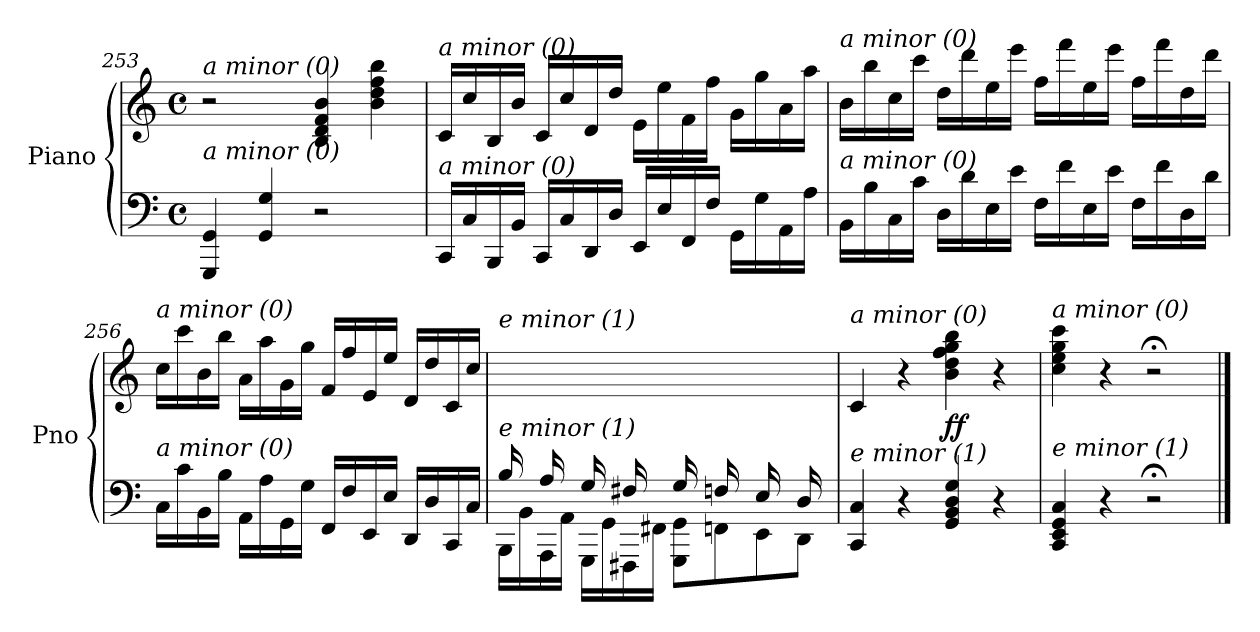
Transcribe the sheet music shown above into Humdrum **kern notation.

**kern	**kern	**dynam
*part1	*part1	*part1
*staff2	*staff1	*staff1/2
*I"Piano	*	*
*I'Pno	*	*
*clefF4	*clefG2	*
*k[]	*k[]	*
*M4/4	*M4/4	*
*met(c)	*met(c)	*
=253	=253	=253
!	!LO:TX:i:t=a minor (0)	!
!LO:TX:i:t=a minor (0)	!	!
4GGG/ 4GG/	2r	.
4GG/ 4G/	.	.
2r	4B/ 4d/ 4f/ 4b/	.
.	4b\ 4dd\ 4ff\ 4bb\	.
=254	=254	=254
!	!LO:TX:i:t=a minor (0)	!
!LO:TX:i:t=a minor (0)	!	!
16CC/LL	16c/LL	.
16C/	16cc/	.
16BBB/	16B/	.
16BB/JJ	16b/JJ	.
16CC/LL	16c/LL	.
16C/	16cc/	.
16DD/	16d/	.
16D/JJ	16dd/JJ	.
16EE/LL	16e\LL	.
16E/	16ee\	.
16FF/	16f\	.
16F/JJ	16ff\JJ	.
16GG\LL	16g\LL	.
16G\	16gg\	.
16AA\	16a\	.
16A\JJ	16aa\JJ	.
!!LO:LB:g=z
=255	=255	=255
!	!LO:TX:i:t=a minor (0)	!
!LO:TX:i:t=a minor (0)	!	!
16BB\LL	16b\LL	.
16B\	16bb\	.
16C\	16cc\	.
16c\JJ	16ccc\JJ	.
16D\LL	16dd\LL	.
16d\	16ddd\	.
16E\	16ee\	.
16e\JJ	16eee\JJ	.
16F\LL	16ff\LL	.
16f\	16fff\	.
16E\	16ee\	.
16e\JJ	16eee\JJ	.
16F\LL	16ff\LL	.
16f\	16fff\	.
16D\	16dd\	.
16d\JJ	16ddd\JJ	.
=256	=256	=256
!	!LO:TX:i:t=a minor (0)	!
!LO:TX:i:t=a minor (0)	!	!
16C\LL	16cc\LL	.
16c\	16ccc\	.
16BB\	16b\	.
16B\JJ	16bb\JJ	.
16AA\LL	16a\LL	.
16A\	16aa\	.
16GG\	16g\	.
16G\JJ	16gg\JJ	.
16FF/LL	16f/LL	.
16F/	16ff/	.
16EE/	16e/	.
16E/JJ	16ee/JJ	.
16DD/LL	16d/LL	.
16D/	16dd/	.
16CC/	16c/	.
16C/JJ	16cc/JJ	.
!!LO:LB:g=z
=257	=257	=257
*^	*	*
!	!	!LO:TX:i:t=e minor (1)	!
!LO:TX:i:t=e minor (1)	!	!	!
16B/LL	16BBB\LL	16ryy	.
16ryy	16BB\	16b/	.
16A/	16AAA\	16ryy	.
16ryy	16AA\JJ	16a/JJ	.
16G/LL	16GGG\LL	16ryy	.
16ryy	16GG\	16g/	.
16F#X/	16FFF#X\	16ryy	.
16ryy	16FF#X\JJ	16f#X/JJ	.
16G/LL	8GGG\ 8GG\L	16ryy	.
16ryy	.	16g/	.
16Fn/	8FFn\	16ryy	.
16ryy	.	16fn/JJ	.
16E/LL	8EE\	16ryy	.
16ryy	.	16e/	.
16D/	8DD\J	16ryy	.
16ryy	.	16d/JJ	.
*v	*v	*	*
=258	=258	=258
!	!LO:TX:i:t=a minor (0)	!
!LO:TX:i:t=e minor (1)	!	!
4CC/ 4C/	4c/	.
4r	4r	.
!	!	!LO:DY:b
4GG/ 4BB/ 4D/ 4G/	4b\ 4dd\ 4ff\ 4gg\ 4bb\	ff
4r	4r	.
=259	=259	=259
!	!LO:TX:i:t=a minor (0)	!
!LO:TX:i:t=e minor (1)	!	!
4CC/ 4EE/ 4GG/ 4C/	4cc\ 4ee\ 4gg\ 4ccc\	.
4r	4r	.
2r;<	2r;<	.
==	==	==
*-	*-	*-
